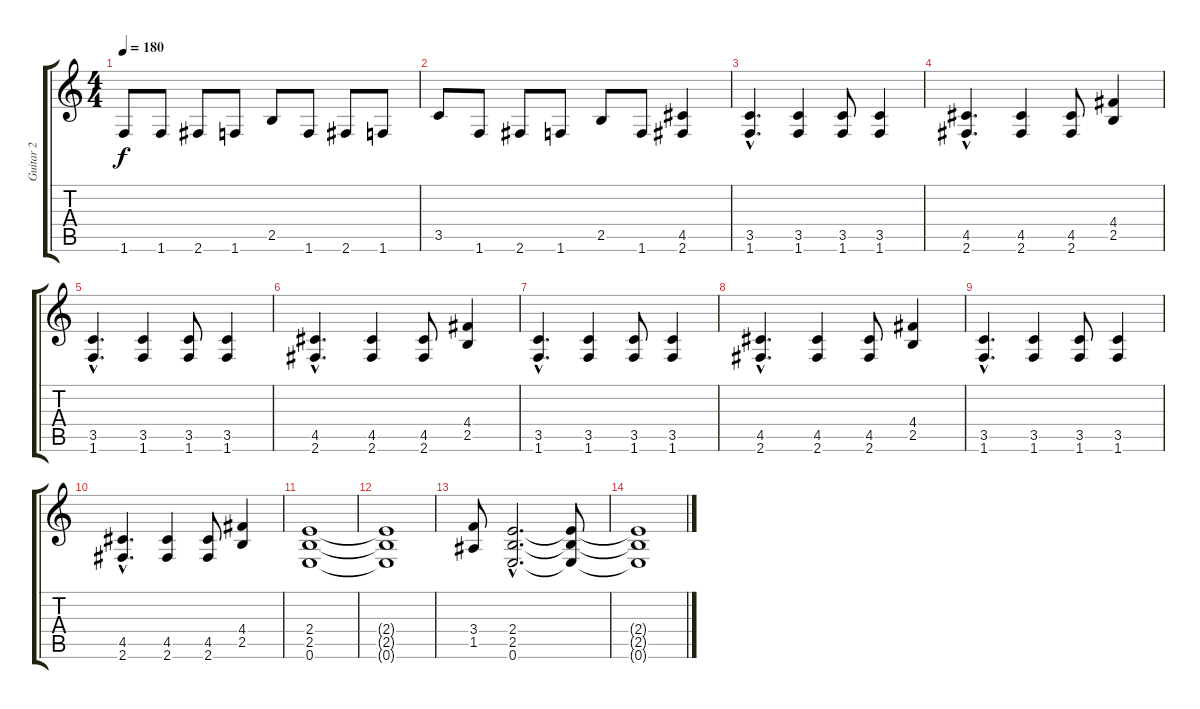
\track ("Guitar 2" "Guitar 2") {instrument overdrivenguitar}
\staff {score tabs}
\tuning (E4 B3 G3 D3 A2 E2) {hide}
\ts (4 4)
\tempo 180
\clef g2
\ks c
1.6.8{dy f} 1.6.8 2.6.8 1.6.8 2.5.8 1.6.8 2.6.8 1.6.8 |
3.5.8 1.6.8 2.6.8 1.6.8 2.5.8 1.6.8 (4.5 2.6).4 |
(3.5{hac} 1.6{hac}).4{d} (3.5 1.6).4 (3.5 1.6).8 (3.5 1.6).4 |
(4.5{hac} 2.6{hac}).4{d} (4.5 2.6).4 (4.5 2.6).8 (4.4 2.5).4 |
(3.5{hac} 1.6{hac}).4{d} (3.5 1.6).4 (3.5 1.6).8 (3.5 1.6).4 |
(4.5{hac} 2.6{hac}).4{d} (4.5 2.6).4 (4.5 2.6).8 (4.4 2.5).4 |
(3.5{hac} 1.6{hac}).4{d} (3.5 1.6).4 (3.5 1.6).8 (3.5 1.6).4 |
(4.5{hac} 2.6{hac}).4{d} (4.5 2.6).4 (4.5 2.6).8 (4.4 2.5).4 |
(3.5{hac} 1.6{hac}).4{d} (3.5 1.6).4 (3.5 1.6).8 (3.5 1.6).4 |
(4.5{hac} 2.6{hac}).4{d} (4.5 2.6).4 (4.5 2.6).8 (4.4 2.5).4 |
(2.4 2.5 0.6).1 |
(2.4{t} 2.5{t} 0.6{t}).1 |
(3.4 1.5).8 (2.4{hac} 2.5{hac} 0.6{hac}).2{d} (2.4{t} 2.5{t} 0.6{t}).8 |
(2.4{t} 2.5{t} 0.6{t}).1
